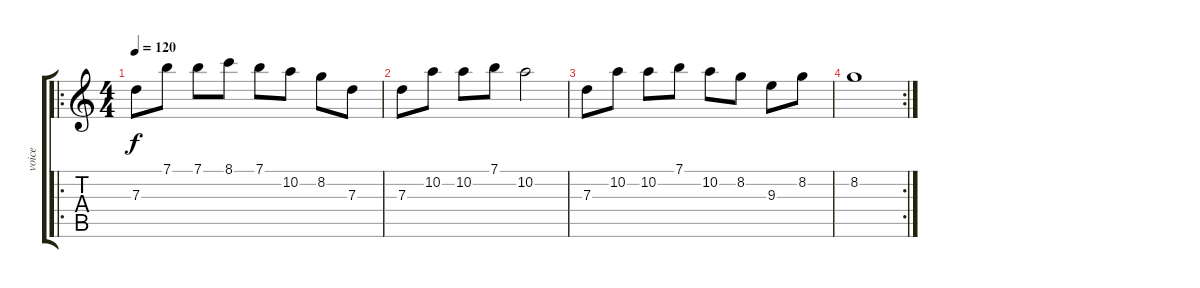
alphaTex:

\track ("voice" "voice") {instrument distortionguitar}
\staff {score tabs}
\tuning (E4 B3 G3 D3 A2 E2) {hide}
\ro
\ts (4 4)
\tempo 120
\clef g2
\ks c
7.3.8{dy f} 7.1.8 7.1.8 8.1.8 7.1.8 10.2.8 8.2.8 7.3.8 |
7.3.8 10.2.8 10.2.8 7.1.8 10.2.2 |
7.3.8 10.2.8 10.2.8 7.1.8 10.2.8 8.2.8 9.3.8 8.2.8 |
\rc 2
8.2.1
